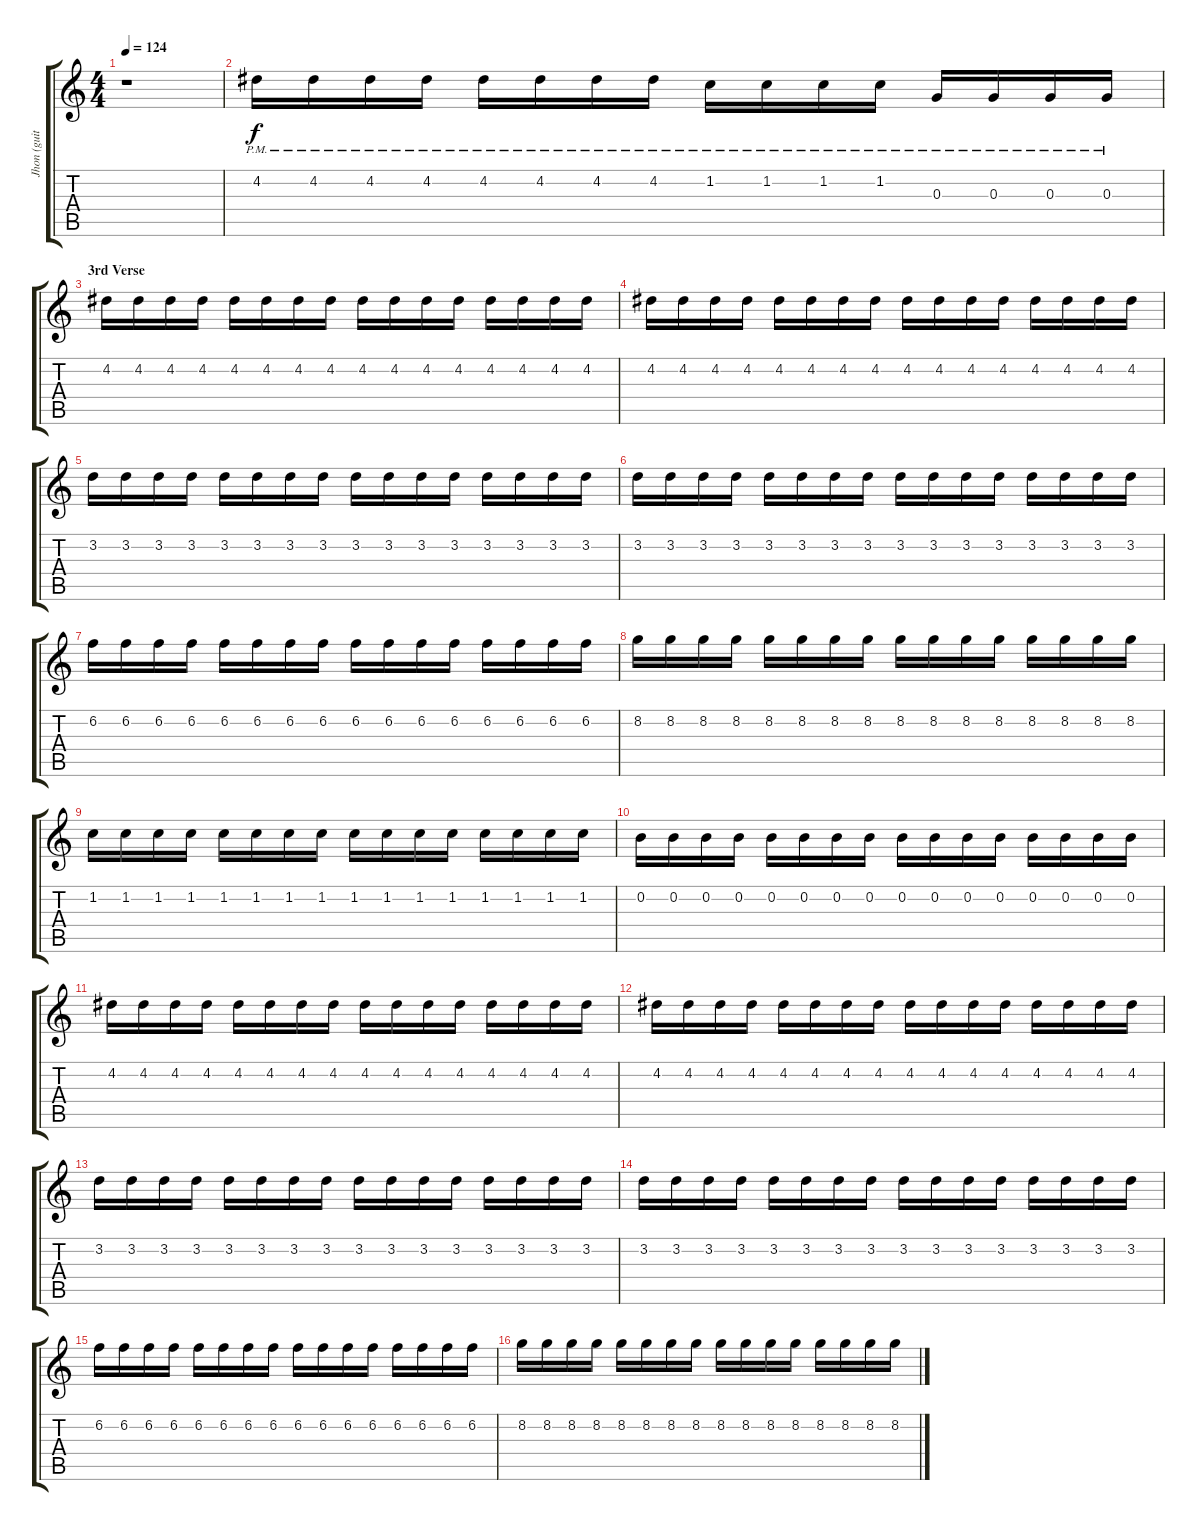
\track ("Jhon (guit. muted)" "Jhon (guit") {instrument electricguitarmuted}
\staff {score tabs}
\tuning (E4 B3 G3 D3 A2 E2) {hide}
\ts (4 4)
\tempo 124
\clef g2
\ks c
r.1{dy f} |
4.2{pm}.16 4.2{pm}.16 4.2{pm}.16 4.2{pm}.16 4.2{pm}.16 4.2{pm}.16 4.2{pm}.16 4.2{pm}.16 1.2{pm}.16 1.2{pm}.16 1.2{pm}.16 1.2{pm}.16 0.3{pm}.16 0.3{pm}.16 0.3{pm}.16 0.3{pm}.16 |
\section ("" "3rd Verse")
4.2.16 4.2.16 4.2.16 4.2.16 4.2.16 4.2.16 4.2.16 4.2.16 4.2.16 4.2.16 4.2.16 4.2.16 4.2.16 4.2.16 4.2.16 4.2.16 |
4.2.16 4.2.16 4.2.16 4.2.16 4.2.16 4.2.16 4.2.16 4.2.16 4.2.16 4.2.16 4.2.16 4.2.16 4.2.16 4.2.16 4.2.16 4.2.16 |
3.2.16 3.2.16 3.2.16 3.2.16 3.2.16 3.2.16 3.2.16 3.2.16 3.2.16 3.2.16 3.2.16 3.2.16 3.2.16 3.2.16 3.2.16 3.2.16 |
3.2.16 3.2.16 3.2.16 3.2.16 3.2.16 3.2.16 3.2.16 3.2.16 3.2.16 3.2.16 3.2.16 3.2.16 3.2.16 3.2.16 3.2.16 3.2.16 |
6.2.16 6.2.16 6.2.16 6.2.16 6.2.16 6.2.16 6.2.16 6.2.16 6.2.16 6.2.16 6.2.16 6.2.16 6.2.16 6.2.16 6.2.16 6.2.16 |
8.2.16 8.2.16 8.2.16 8.2.16 8.2.16 8.2.16 8.2.16 8.2.16 8.2.16 8.2.16 8.2.16 8.2.16 8.2.16 8.2.16 8.2.16 8.2.16 |
1.2.16 1.2.16 1.2.16 1.2.16 1.2.16 1.2.16 1.2.16 1.2.16 1.2.16 1.2.16 1.2.16 1.2.16 1.2.16 1.2.16 1.2.16 1.2.16 |
0.2.16 0.2.16 0.2.16 0.2.16 0.2.16 0.2.16 0.2.16 0.2.16 0.2.16 0.2.16 0.2.16 0.2.16 0.2.16 0.2.16 0.2.16 0.2.16 |
4.2.16 4.2.16 4.2.16 4.2.16 4.2.16 4.2.16 4.2.16 4.2.16 4.2.16 4.2.16 4.2.16 4.2.16 4.2.16 4.2.16 4.2.16 4.2.16 |
4.2.16 4.2.16 4.2.16 4.2.16 4.2.16 4.2.16 4.2.16 4.2.16 4.2.16 4.2.16 4.2.16 4.2.16 4.2.16 4.2.16 4.2.16 4.2.16 |
3.2.16 3.2.16 3.2.16 3.2.16 3.2.16 3.2.16 3.2.16 3.2.16 3.2.16 3.2.16 3.2.16 3.2.16 3.2.16 3.2.16 3.2.16 3.2.16 |
3.2.16 3.2.16 3.2.16 3.2.16 3.2.16 3.2.16 3.2.16 3.2.16 3.2.16 3.2.16 3.2.16 3.2.16 3.2.16 3.2.16 3.2.16 3.2.16 |
6.2.16 6.2.16 6.2.16 6.2.16 6.2.16 6.2.16 6.2.16 6.2.16 6.2.16 6.2.16 6.2.16 6.2.16 6.2.16 6.2.16 6.2.16 6.2.16 |
8.2.16 8.2.16 8.2.16 8.2.16 8.2.16 8.2.16 8.2.16 8.2.16 8.2.16 8.2.16 8.2.16 8.2.16 8.2.16 8.2.16 8.2.16 8.2.16
